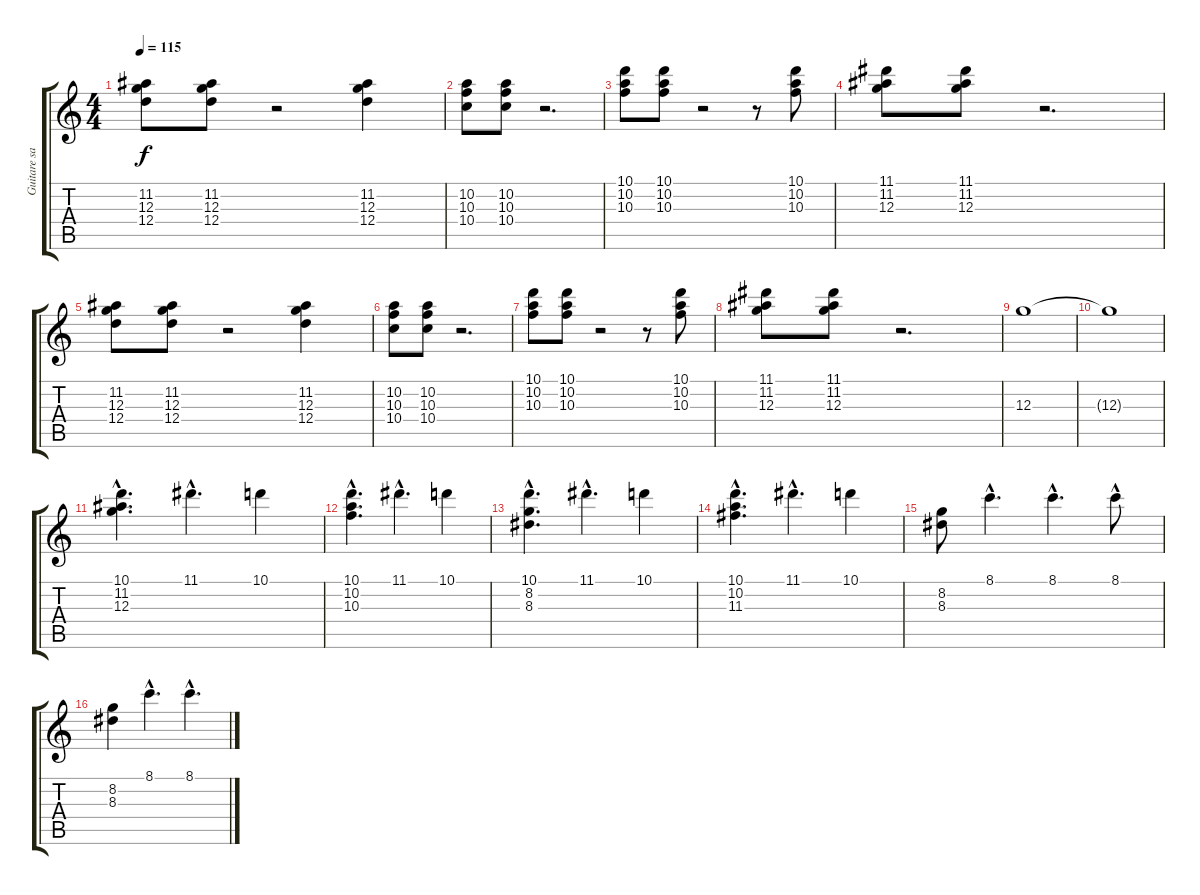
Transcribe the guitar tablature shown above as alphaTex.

\track ("Guitare satur'e" "Guitare sa") {instrument overdrivenguitar}
\staff {score tabs}
\tuning (E4 B3 G3 D3 A2 E2) {hide}
\ts (4 4)
\tempo 115
\clef g2
\ks c
(11.2 12.3 12.4).8{dy f} (11.2 12.3 12.4).8 r.2 (11.2 12.3 12.4).4 |
(10.2 10.3 10.4).8 (10.2 10.3 10.4).8 r.2{d} |
(10.1 10.2 10.3).8 (10.1 10.2 10.3).8 r.2 r.8 (10.1 10.2 10.3).8 |
(11.1 11.2 12.3).8 (11.1 11.2 12.3).8 r.2{d} |
(11.2 12.3 12.4).8 (11.2 12.3 12.4).8 r.2 (11.2 12.3 12.4).4 |
(10.2 10.3 10.4).8 (10.2 10.3 10.4).8 r.2{d} |
(10.1 10.2 10.3).8 (10.1 10.2 10.3).8 r.2 r.8 (10.1 10.2 10.3).8 |
(11.1 11.2 12.3).8 (11.1 11.2 12.3).8 r.2{d} |
12.3.1 |
12.3{t}.1 |
(10.1{hac} 11.2 12.3).4{d} 11.1{hac}.4{d} 10.1.4 |
(10.1{hac} 10.2 10.3).4{d} 11.1{hac}.4{d} 10.1.4 |
(10.1{hac} 8.2 8.3).4{d} 11.1{hac}.4{d} 10.1.4 |
(10.1{hac} 10.2 11.3).4{d} 11.1{hac}.4{d} 10.1.4 |
(8.2 8.3).8 8.1{hac}.4{d} 8.1{hac}.4{d} 8.1{hac}.8 |
(8.2 8.3).4 8.1{hac}.4{d} 8.1{hac}.4{d}
